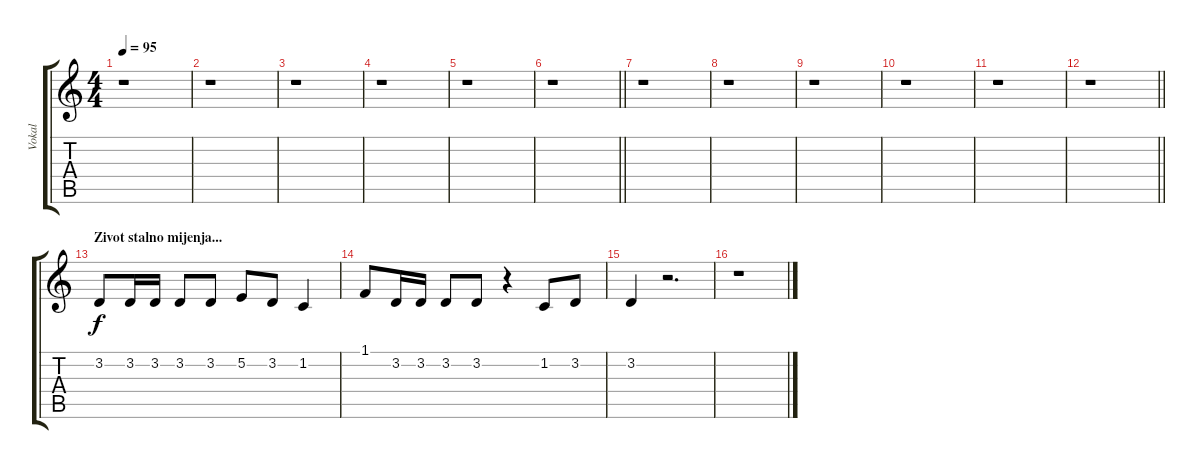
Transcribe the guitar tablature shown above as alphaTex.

\track ("Vokal" "Vokal") {instrument trombone}
\staff {score tabs}
\tuning (E4 B3 G3 D3 A2 E2) {hide}
\ts (4 4)
\tempo 95
\clef g2
\ks c
r.1{dy f instrument trombone} |
r.1 |
r.1 |
r.1 |
r.1 |
\barLineRight lightlight
r.1 |
r.1 |
r.1 |
r.1 |
r.1 |
r.1 |
\barLineRight lightlight
r.1 |
\section ("" "Zivot stalno mijenja...")
3.2.8 3.2.16 3.2.16 3.2.8 3.2.8 5.2.8 3.2.8 1.2.4 |
1.1.8 3.2.16 3.2.16 3.2.8 3.2.8 r.4 1.2.8 3.2.8 |
3.2.4 r.2{d} |
r.1
